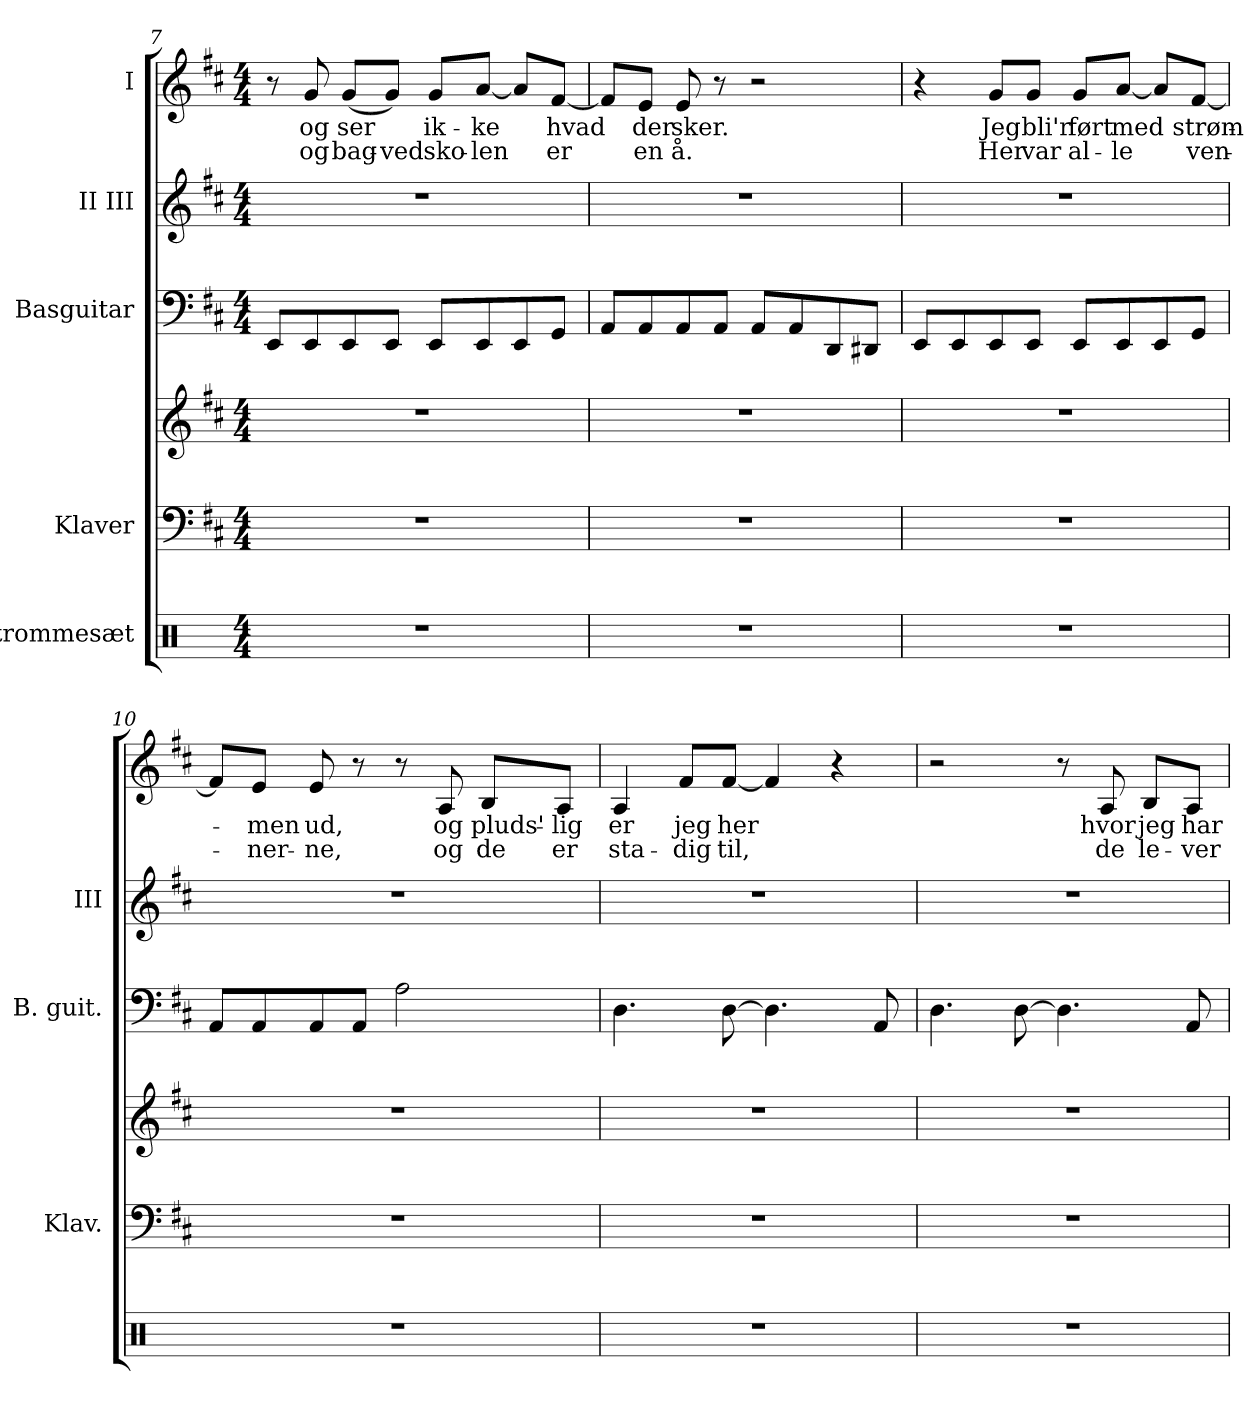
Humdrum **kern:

**kern	**kern	**kern	**kern	**kern	**kern	**text	**text
*part5	*part4	*part4	*part3	*part2	*part1	*part1	*part1
*staff6	*staff5	*staff4	*staff3	*staff2	*staff1	*staff1	*staff1
*I"trommesæt	*I"Klaver	*	*I"Basguitar	*I"II III	*I"I	*	*
*	*I'Klav.	*	*I'B. guit.	*I'III	*	*	*
*clefX	*clefF4	*clefG2	*clefF4	*clefG2	*clefG2	*	*
*	*	*	*ITrd7c12	*	*	*	*
*k[]	*k[f#c#]	*k[f#c#]	*k[f#c#]	*k[f#c#]	*k[f#c#]	*	*
*M4/4	*M4/4	*M4/4	*M4/4	*M4/4	*M4/4	*	*
=7	=7	=7	=7	=7	=7	=7	=7
1r	1r	1r	8EEE/L	1r	8r	.	.
!	!	!	!	!	!	!LO:LY:b	!LO:LY:b
.	.	.	8EEE/	.	8g/	og	og
!	!	!	!	!	!	!LO:LY:b	!LO:LY:b
.	.	.	8EEE/	.	(<8g/L	ser	bag-
!	!	!	!	!	!	!	!LO:LY:b
.	.	.	8EEE/J	.	8g/J)	.	-ved
!	!	!	!	!	!	!LO:LY:b	!LO:LY:b
.	.	.	8EEE/L	.	8g/L	ik-	sko-
!	!	!	!	!	!	!LO:LY:b	!LO:LY:b
.	.	.	8EEE/	.	[8a/J	-ke	-len
.	.	.	8EEE/	.	8a/L]	.	.
!	!	!	!	!	!	!LO:LY:b	!LO:LY:b
.	.	.	8GGG/J	.	[8f#/J	hvad	er
!!LO:PB:g=z
=8	=8	=8	=8	=8	=8	=8	=8
1r	1r	1r	8AAA/L	1r	8f#/L]	.	.
!	!	!	!	!	!	!LO:LY:b	!LO:LY:b
.	.	.	8AAA/	.	8e/J	der	en
!	!	!	!	!	!	!LO:LY:b	!LO:LY:b
.	.	.	8AAA/	.	8e/	sker.	å.
.	.	.	8AAA/J	.	8r	.	.
.	.	.	8AAA/L	.	2r	.	.
.	.	.	8AAA/	.	.	.	.
.	.	.	8DDD/	.	.	.	.
.	.	.	8DDD#X/J	.	.	.	.
=9	=9	=9	=9	=9	=9	=9	=9
1r	1r	1r	8EEE/L	1r	4r	.	.
.	.	.	8EEE/	.	.	.	.
!	!	!	!	!	!	!LO:LY:b	!LO:LY:b
.	.	.	8EEE/	.	8g/L	Jeg	Her
!	!	!	!	!	!	!LO:LY:b	!LO:LY:b
.	.	.	8EEE/J	.	8g/J	bli'r	var
!	!	!	!	!	!	!LO:LY:b	!LO:LY:b
.	.	.	8EEE/L	.	8g/L	ført	al-
!	!	!	!	!	!	!LO:LY:b	!LO:LY:b
.	.	.	8EEE/	.	[8a/J	med	-le
.	.	.	8EEE/	.	8a/L]	.	.
!	!	!	!	!	!	!LO:LY:b	!LO:LY:b
.	.	.	8GGG/J	.	[8f#/J	strøm-	ven-
=10	=10	=10	=10	=10	=10	=10	=10
1r	1r	1r	8AAA/L	1r	8f#/L]	.	.
!	!	!	!	!	!	!LO:LY:b	!LO:LY:b
.	.	.	8AAA/	.	8e/J	-men	-ner-
!	!	!	!	!	!	!LO:LY:b	!LO:LY:b
.	.	.	8AAA/	.	8e/	ud,	-ne,
.	.	.	8AAA/J	.	8r	.	.
.	.	.	2AA\	.	8r	.	.
!	!	!	!	!	!	!LO:LY:b	!LO:LY:b
.	.	.	.	.	8A/	og	og
!	!	!	!	!	!	!LO:LY:b	!LO:LY:b
.	.	.	.	.	8B/L	pluds'-	de
!	!	!	!	!	!	!LO:LY:b	!LO:LY:b
.	.	.	.	.	8A/J	-lig	er
!!LO:LB:g=z
=11	=11	=11	=11	=11	=11	=11	=11
!	!	!	!	!	!	!LO:LY:b	!LO:LY:b
1r	1r	1r	4.DD\	1r	4A/	er	sta-
!	!	!	!	!	!	!LO:LY:b	!LO:LY:b
.	.	.	.	.	8f#/L	jeg	-dig
!	!	!	!	!	!	!LO:LY:b	!LO:LY:b
.	.	.	[8DD\	.	[8f#/J	her	til,
.	.	.	4.DD\]	.	4f#/]	.	.
.	.	.	.	.	4r	.	.
.	.	.	8AAA/	.	.	.	.
=12	=12	=12	=12	=12	=12	=12	=12
1r	1r	1r	4.DD\	1r	2r	.	.
.	.	.	[8DD\	.	.	.	.
.	.	.	4.DD\]	.	8r	.	.
!	!	!	!	!	!	!LO:LY:b	!LO:LY:b
.	.	.	.	.	8A/	hvor	de
!	!	!	!	!	!	!LO:LY:b	!LO:LY:b
.	.	.	.	.	8B/L	jeg	le-
!	!	!	!	!	!	!LO:LY:b	!LO:LY:b
.	.	.	8AAA/	.	8A/J	har	-ver
=	=	=	=	=	=	=	=
*-	*-	*-	*-	*-	*-	*-	*-
